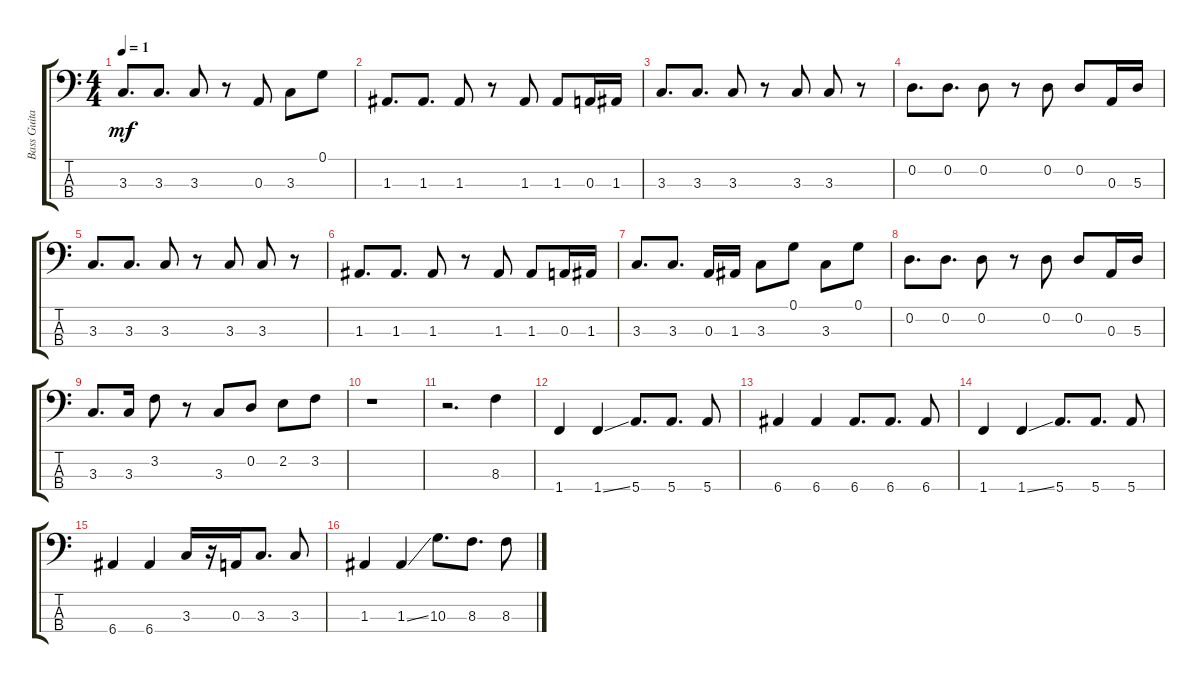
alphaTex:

\track ("Bass Guitar" "Bass Guita") {instrument electricbassfinger}
\staff {score tabs}
\tuning (G2 D2 A1 E1) {hide}
\ts (4 4)
\tempo 1
\clef f4
\ks c
3.3.8{d dy mf} 3.3.8{d} 3.3.8 r.8 0.3.8 3.3.8 0.1.8 |
1.3.8{d} 1.3.8{d} 1.3.8 r.8 1.3.8 1.3.8 0.3.16 1.3.16 |
3.3.8{d} 3.3.8{d} 3.3.8 r.8 3.3.8 3.3.8 r.8 |
0.2.8{d} 0.2.8{d} 0.2.8 r.8 0.2.8 0.2.8 0.3.16 5.3.16 |
3.3.8{d} 3.3.8{d} 3.3.8 r.8 3.3.8 3.3.8 r.8 |
1.3.8{d} 1.3.8{d} 1.3.8 r.8 1.3.8 1.3.8 0.3.16 1.3.16 |
3.3.8{d} 3.3.8{d} 0.3.16 1.3.16 3.3.8 0.1.8 3.3.8 0.1.8 |
0.2.8{d} 0.2.8{d} 0.2.8 r.8 0.2.8 0.2.8 0.3.16 5.3.16 |
3.3.8{d} 3.3.16 3.2.8 r.8 3.3.8 0.2.8 2.2.8 3.2.8 |
r.1 |
r.2{d} 8.3.4 |
1.4.4 1.4{ss}.4 5.4.8{d} 5.4.8{d} 5.4.8 |
6.4.4 6.4.4 6.4.8{d} 6.4.8{d} 6.4.8 |
1.4.4 1.4{ss}.4 5.4.8{d} 5.4.8{d} 5.4.8 |
6.4.4 6.4.4 3.3.16 r.16 0.3.16 3.3.8{d} 3.3.8 |
1.3.4 1.3{ss}.4 10.3.8{d} 8.3.8{d} 8.3{ss}.8
